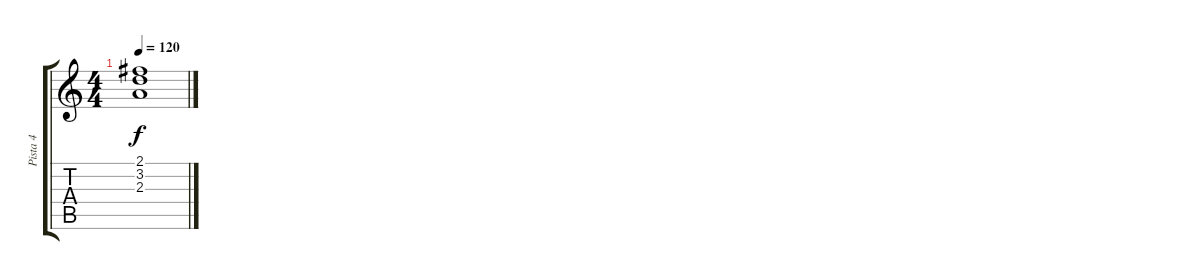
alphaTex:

\track ("Pista 4" "Pista 4") {instrument electricguitarclean}
\staff {score tabs}
\tuning (E4 B3 G3 D3 A2 E2) {hide}
\ts (4 4)
\tempo 120
\clef g2
\ks c
(2.1{t} 3.2{t} 2.3{t}).1{dy f}
